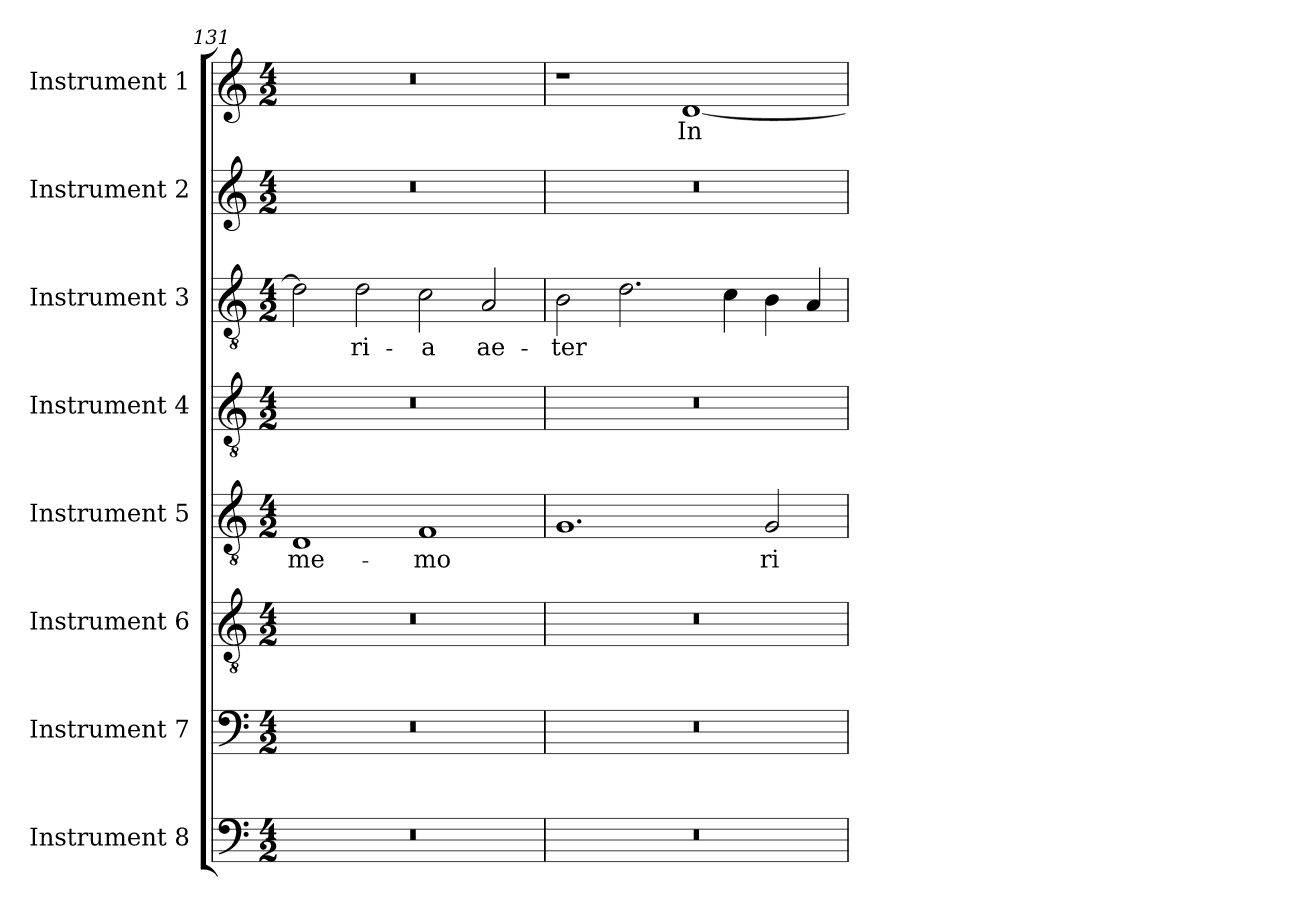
**kern	**kern	**kern	**kern	**text	**kern	**kern	**text	**kern	**kern	**text
*part8	*part7	*part6	*part5	*part5	*part4	*part3	*part3	*part2	*part1	*part1
*staff8	*staff7	*staff6	*staff5	*staff5	*staff4	*staff3	*staff3	*staff2	*staff1	*staff1
*I"Instrument 8	*I"Instrument 7	*I"Instrument 6	*I"Instrument 5	*	*I"Instrument 4	*I"Instrument 3	*	*I"Instrument 2	*I"Instrument 1	*
*clefF4	*clefF4	*clefGv2	*clefGv2	*	*clefGv2	*clefGv2	*	*clefG2	*clefG2	*
*k[]	*k[]	*k[]	*k[]	*	*k[]	*k[]	*	*k[]	*k[]	*
*C:	*C:	*C:	*C:	*	*C:	*C:	*	*C:	*C:	*
*M4/2	*M4/2	*M4/2	*M4/2	*	*M4/2	*M4/2	*	*M4/2	*M4/2	*
=131	=131	=131	=131	=131	=131	=131	=131	=131	=131	=131
!	!	!	!	!LO:LY:b:cj	!	!	!LO:LY:b:cj	!	!	!
0r	0r	0r	1D	me-	0r	2d\]	--	0r	0r	.
!	!	!	!	!	!	!	!LO:LY:b:cj	!	!	!
.	.	.	.	.	.	2d\	-ri-	.	.	.
!	!	!	!	!LO:LY:b:cj	!	!	!LO:LY:b:cj	!	!	!
.	.	.	1F	-mo-	.	2c\	-a	.	.	.
!	!	!	!	!	!	!	!LO:LY:b:cj	!	!	!
.	.	.	.	.	.	2A/	ae-	.	.	.
=132	=132	=132	=132	=132	=132	=132	=132	=132	=132	=132
!	!	!	!	!LO:LY:b:cj	!	!	!LO:LY:b:cj	!	!	!
0r	0r	0r	1.G	--	0r	2B\	-ter-	0r	1r	.
!	!	!	!	!	!	!	!LO:LY:b:cj	!	!	!
.	.	.	.	.	.	2.d\	--	.	.	.
!	!	!	!	!	!	!	!	!	!	!LO:LY:b:cj
.	.	.	.	.	.	.	.	.	[<1d	In
!	!	!	!	!	!	!	!LO:LY:b:cj	!	!	!
.	.	.	.	.	.	4c\	--	.	.	.
!	!	!	!	!LO:LY:b:cj	!	!	!LO:LY:b:cj	!	!	!
.	.	.	2G/	-ri-	.	4B\	--	.	.	.
!	!	!	!	!	!	!	!LO:LY:b:cj	!	!	!
.	.	.	.	.	.	4A/	--	.	.	.
=	=	=	=	=	=	=	=	=	=	=
*-	*-	*-	*-	*-	*-	*-	*-	*-	*-	*-
